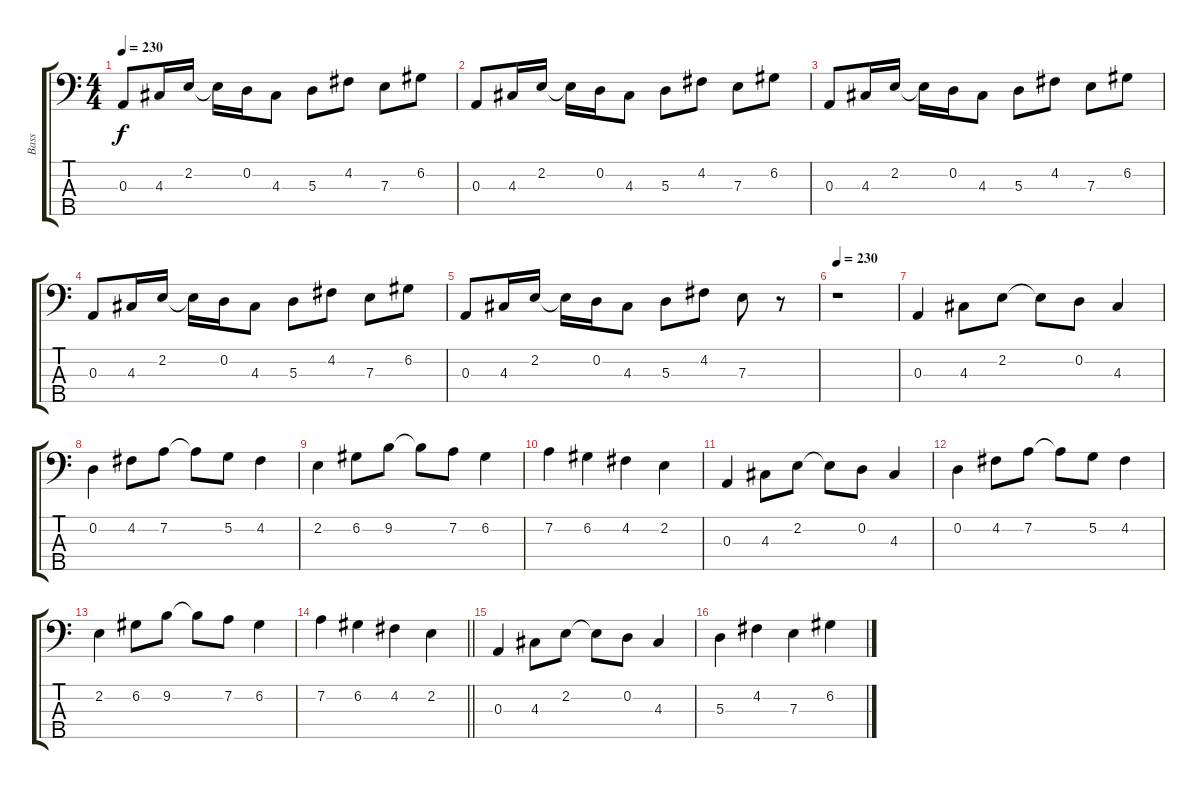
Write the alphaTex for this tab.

\track ("Bass" "Bass") {instrument electricbassfinger}
\staff {score tabs}
\tuning (G2 D2 A1 E1 B0) {hide}
\ts (4 4)
\tempo 230
\clef f4
\ks c
0.3.8{dy f} 4.3.16 2.2.16 2.2{t}.16 0.2.16 4.3.8 5.3.8 4.2.8 7.3.8 6.2.8 |
0.3.8 4.3.16 2.2.16 2.2{t}.16 0.2.16 4.3.8 5.3.8 4.2.8 7.3.8 6.2.8 |
0.3.8 4.3.16 2.2.16 2.2{t}.16 0.2.16 4.3.8 5.3.8 4.2.8 7.3.8 6.2.8 |
0.3.8 4.3.16 2.2.16 2.2{t}.16 0.2.16 4.3.8 5.3.8 4.2.8 7.3.8 6.2.8 |
0.3.8 4.3.16 2.2.16 2.2{t}.16 0.2.16 4.3.8 5.3.8 4.2.8 7.3.8 r.8 |
\tempo 230
r.1 |
0.3.4 4.3.8 2.2.8 2.2{t}.8 0.2.8 4.3.4 |
0.2.4 4.2.8 7.2.8 7.2{t}.8 5.2.8 4.2.4 |
2.2.4 6.2.8 9.2.8 9.2{t}.8 7.2.8 6.2.4 |
7.2.4 6.2.4 4.2.4 2.2.4 |
0.3.4 4.3.8 2.2.8 2.2{t}.8 0.2.8 4.3.4 |
0.2.4 4.2.8 7.2.8 7.2{t}.8 5.2.8 4.2.4 |
2.2.4 6.2.8 9.2.8 9.2{t}.8 7.2.8 6.2.4 |
\barLineRight lightlight
7.2.4 6.2.4 4.2.4 2.2.4 |
0.3.4 4.3.8 2.2.8 2.2{t}.8 0.2.8 4.3.4 |
5.3.4 4.2.4 7.3.4 6.2.4
